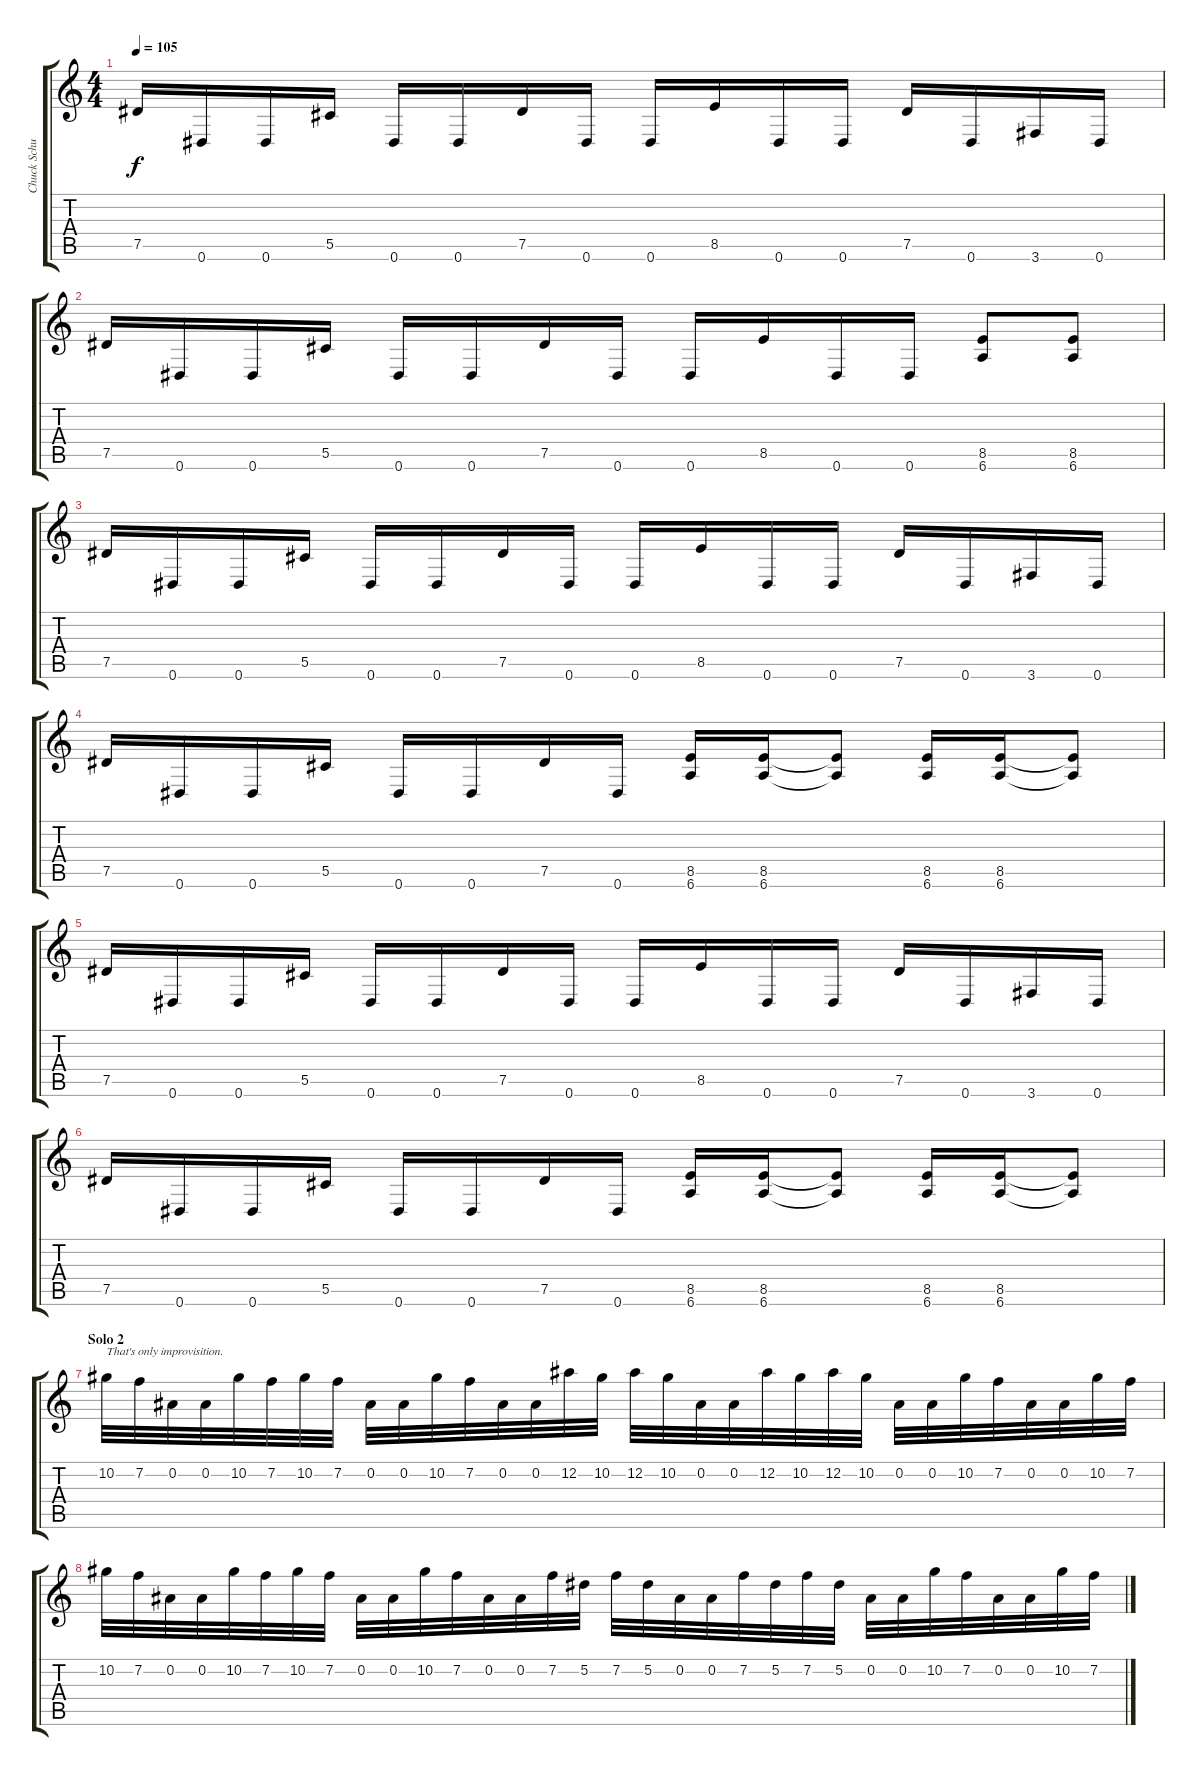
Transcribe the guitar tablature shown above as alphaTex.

\track ("Chuck Schuldiner" "Chuck Schu") {instrument distortionguitar}
\staff {score tabs}
\tuning (Eb4 Bb3 Gb3 Db3 Ab2 Eb2) {hide}
\ts (4 4)
\tempo 105
\clef g2
\ks c
7.5.16{dy f} 0.6.16 0.6.16 5.5.16 0.6.16 0.6.16 7.5.16 0.6.16 0.6.16 8.5.16 0.6.16 0.6.16 7.5.16 0.6.16 3.6.16 0.6.16 |
7.5.16 0.6.16 0.6.16 5.5.16 0.6.16 0.6.16 7.5.16 0.6.16 0.6.16 8.5.16 0.6.16 0.6.16 (8.5 6.6).8 (8.5 6.6).8 |
7.5.16 0.6.16 0.6.16 5.5.16 0.6.16 0.6.16 7.5.16 0.6.16 0.6.16 8.5.16 0.6.16 0.6.16 7.5.16 0.6.16 3.6.16 0.6.16 |
7.5.16 0.6.16 0.6.16 5.5.16 0.6.16 0.6.16 7.5.16 0.6.16 (8.5 6.6).16 (8.5 6.6).16 (8.5{t} 6.6{t}).8 (8.5 6.6).16 (8.5 6.6).16 (8.5{t} 6.6{t}).8 |
7.5.16 0.6.16 0.6.16 5.5.16 0.6.16 0.6.16 7.5.16 0.6.16 0.6.16 8.5.16 0.6.16 0.6.16 7.5.16 0.6.16 3.6.16 0.6.16 |
7.5.16 0.6.16 0.6.16 5.5.16 0.6.16 0.6.16 7.5.16 0.6.16 (8.5 6.6).16 (8.5 6.6).16 (8.5{t} 6.6{t}).8 (8.5 6.6).16 (8.5 6.6).16 (8.5{t} 6.6{t}).8 |
\section ("" "Solo 2")
10.2.32{txt "That's only improvisition."} 7.2.32 0.2.32 0.2.32 10.2.32 7.2.32 10.2.32 7.2.32 0.2.32 0.2.32 10.2.32 7.2.32 0.2.32 0.2.32 12.2.32 10.2.32 12.2.32 10.2.32 0.2.32 0.2.32 12.2.32 10.2.32 12.2.32 10.2.32 0.2.32 0.2.32 10.2.32 7.2.32 0.2.32 0.2.32 10.2.32 7.2.32 |
10.2.32 7.2.32 0.2.32 0.2.32 10.2.32 7.2.32 10.2.32 7.2.32 0.2.32 0.2.32 10.2.32 7.2.32 0.2.32 0.2.32 7.2.32 5.2.32 7.2.32 5.2.32 0.2.32 0.2.32 7.2.32 5.2.32 7.2.32 5.2.32 0.2.32 0.2.32 10.2.32 7.2.32 0.2.32 0.2.32 10.2.32 7.2.32
